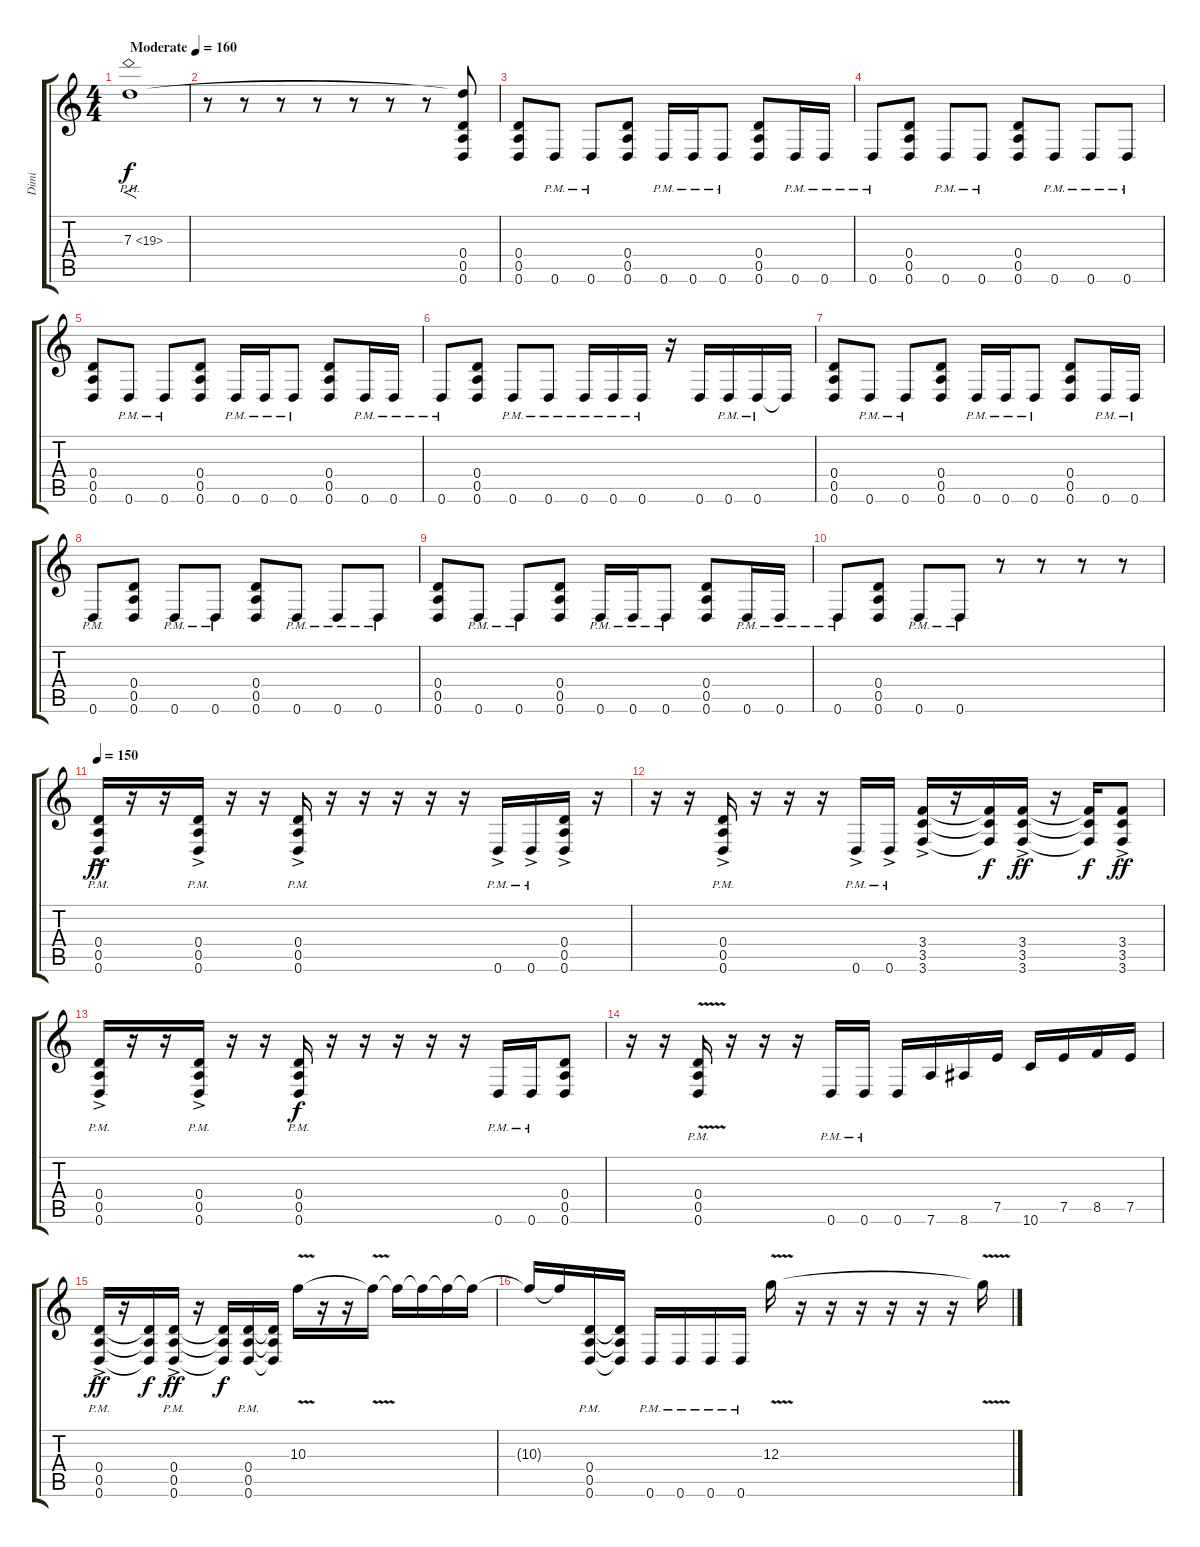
\track ("Dimi" "Dimi") {instrument distortionguitar}
\staff {score tabs}
\tuning (E4 B3 G3 D3 A2 D2) {hide}
\ts (4 4)
\tempo (160 "Moderate")
\clef g2
\ks c
7.3{ph 12}.1{f dy f instrument distortionguitar} |
r.8 r.8 r.8 r.8 r.8 r.8 r.8 (7.3{t} 0.4 0.5 0.6).8 |
(0.4 0.5 0.6).8 0.6{pm}.8 0.6{pm}.8 (0.4 0.5 0.6).8 0.6{pm}.16 0.6{pm}.16 0.6{pm}.8 (0.4 0.5 0.6).8 0.6{pm}.16 0.6{pm}.16 |
0.6{pm}.8 (0.4 0.5 0.6).8 0.6{pm}.8 0.6{pm}.8 (0.4 0.5 0.6).8 0.6{pm}.8 0.6{pm}.8 0.6{pm}.8 |
(0.4 0.5 0.6).8 0.6{pm}.8 0.6{pm}.8 (0.4 0.5 0.6).8 0.6{pm}.16 0.6{pm}.16 0.6{pm}.8 (0.4 0.5 0.6).8 0.6{pm}.16 0.6{pm}.16 |
0.6{pm}.8 (0.4 0.5 0.6).8 0.6{pm}.8 0.6{pm}.8 0.6{pm}.16 0.6{pm}.16 0.6{pm}.16 r.16 0.6.16 0.6{pm}.16 0.6{pm}.16 0.6{t}.16 |
(0.4 0.5 0.6).8 0.6{pm}.8 0.6{pm}.8 (0.4 0.5 0.6).8 0.6{pm}.16 0.6{pm}.16 0.6{pm}.8 (0.4 0.5 0.6).8 0.6{pm}.16 0.6{pm}.16 |
0.6{pm}.8 (0.4 0.5 0.6).8 0.6{pm}.8 0.6{pm}.8 (0.4 0.5 0.6).8 0.6{pm}.8 0.6{pm}.8 0.6{pm}.8 |
(0.4 0.5 0.6).8 0.6{pm}.8 0.6{pm}.8 (0.4 0.5 0.6).8 0.6{pm}.16 0.6{pm}.16 0.6{pm}.8 (0.4 0.5 0.6).8 0.6{pm}.16 0.6{pm}.16 |
0.6{pm}.8 (0.4 0.5 0.6).8 0.6{pm}.8 0.6{pm}.8 r.8 r.8 r.8 r.8 |
\tempo 150
(0.4{ac pm} 0.5{ac pm} 0.6{ac pm}).16{dy ff} r.16 r.16 (0.4{ac pm} 0.5{ac pm} 0.6{ac pm}).16 r.16 r.16 (0.4{ac pm} 0.5{ac pm} 0.6{ac pm}).16 r.16 r.16 r.16 r.16 r.16 0.6{ac pm}.16 0.6{ac pm}.16 (0.4{ac} 0.5{ac} 0.6{ac}).16 r.16 |
r.16 r.16 (0.4{ac} 0.5{ac pm} 0.6{ac}).16 r.16 r.16 r.16 0.6{ac pm}.16 0.6{ac pm}.16 (3.4{ac} 3.5{ac} 3.6{ac}).16 r.16 (3.4{t} 3.5{t} 3.6{t}).16{dy f} (3.4{ac} 3.5{ac} 3.6{ac}).16{dy ff} r.16 (3.4{t} 3.5{t} 3.6{t}).16{dy f} (3.4{ac} 3.5{ac} 3.6{ac}).8{dy ff} |
(0.4{ac pm} 0.5{ac pm} 0.6{ac pm}).16 r.16 r.16 (0.4{ac pm} 0.5{ac pm} 0.6{ac pm}).16 r.16 r.16 (0.4{pm} 0.5{pm} 0.6{pm}).16{dy f} r.16 r.16 r.16 r.16 r.16 0.6{pm}.16 0.6{pm}.16 (0.4 0.5 0.6).8 |
r.16 r.16 (0.4 0.5{v} 0.6{pm}).16 r.16 r.16 r.16 0.6{pm}.16 0.6{pm}.16 0.6.16 7.6.16 8.6.16 7.5.16 10.6.16 7.5.16 8.5.16 7.5.16 |
(0.4{ac pm} 0.5{ac pm} 0.6{ac pm}).16{dy ff} r.16 (0.4{t} 0.5{t} 0.6{t}).16{dy f} (0.4{ac pm} 0.5{ac pm} 0.6{ac pm}).16{dy ff} r.16 (0.4{t} 0.5{t} 0.6{t}).16{dy f} (0.4{pm} 0.5{pm} 0.6{pm}).16 (0.4{t} 0.5{t} 0.6{t}).16 10.3{v}.16 r.16 r.16 10.3{t}.16 10.3{t}.16 10.3{t}.16 10.3{t}.16 10.3{t}.16 |
10.3{t}.16 10.3{t}.16 (0.4{pm} 0.5{pm} 0.6{pm}).16 (0.4{t} 0.5{t} 0.6{t}).16 0.6{pm}.16 0.6{pm}.16 0.6{pm}.16 0.6{pm}.16 12.3{v}.16 r.16 r.16 r.16 r.16 r.16 r.16 12.3{t}.16
